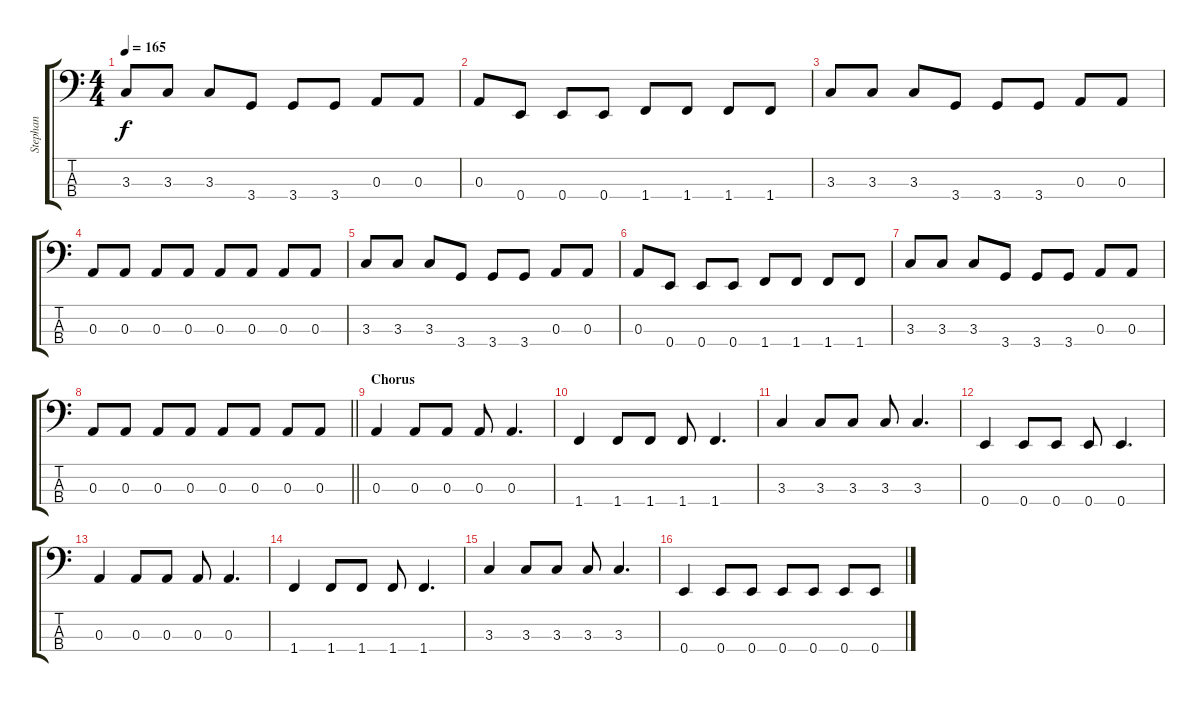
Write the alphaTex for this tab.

\track ("Stephan" "Stephan") {instrument electricbassfinger}
\staff {score tabs}
\tuning (G2 D2 A1 E1) {hide}
\ts (4 4)
\tempo 165
\clef f4
\ks c
3.3.8{dy f} 3.3.8 3.3.8 3.4.8 3.4.8 3.4.8 0.3.8 0.3.8 |
0.3.8 0.4.8 0.4.8 0.4.8 1.4.8 1.4.8 1.4.8 1.4.8 |
3.3.8 3.3.8 3.3.8 3.4.8 3.4.8 3.4.8 0.3.8 0.3.8 |
0.3.8 0.3.8 0.3.8 0.3.8 0.3.8 0.3.8 0.3.8 0.3.8 |
3.3.8 3.3.8 3.3.8 3.4.8 3.4.8 3.4.8 0.3.8 0.3.8 |
0.3.8 0.4.8 0.4.8 0.4.8 1.4.8 1.4.8 1.4.8 1.4.8 |
3.3.8 3.3.8 3.3.8 3.4.8 3.4.8 3.4.8 0.3.8 0.3.8 |
\barLineRight lightlight
0.3.8 0.3.8 0.3.8 0.3.8 0.3.8 0.3.8 0.3.8 0.3.8 |
\section ("" "Chorus")
0.3.4 0.3.8 0.3.8 0.3.8 0.3.4{d} |
1.4.4 1.4.8 1.4.8 1.4.8 1.4.4{d} |
3.3.4 3.3.8 3.3.8 3.3.8 3.3.4{d} |
0.4.4 0.4.8 0.4.8 0.4.8 0.4.4{d} |
0.3.4 0.3.8 0.3.8 0.3.8 0.3.4{d} |
1.4.4 1.4.8 1.4.8 1.4.8 1.4.4{d} |
3.3.4 3.3.8 3.3.8 3.3.8 3.3.4{d} |
0.4.4 0.4.8 0.4.8 0.4.8 0.4.8 0.4.8 0.4.8
